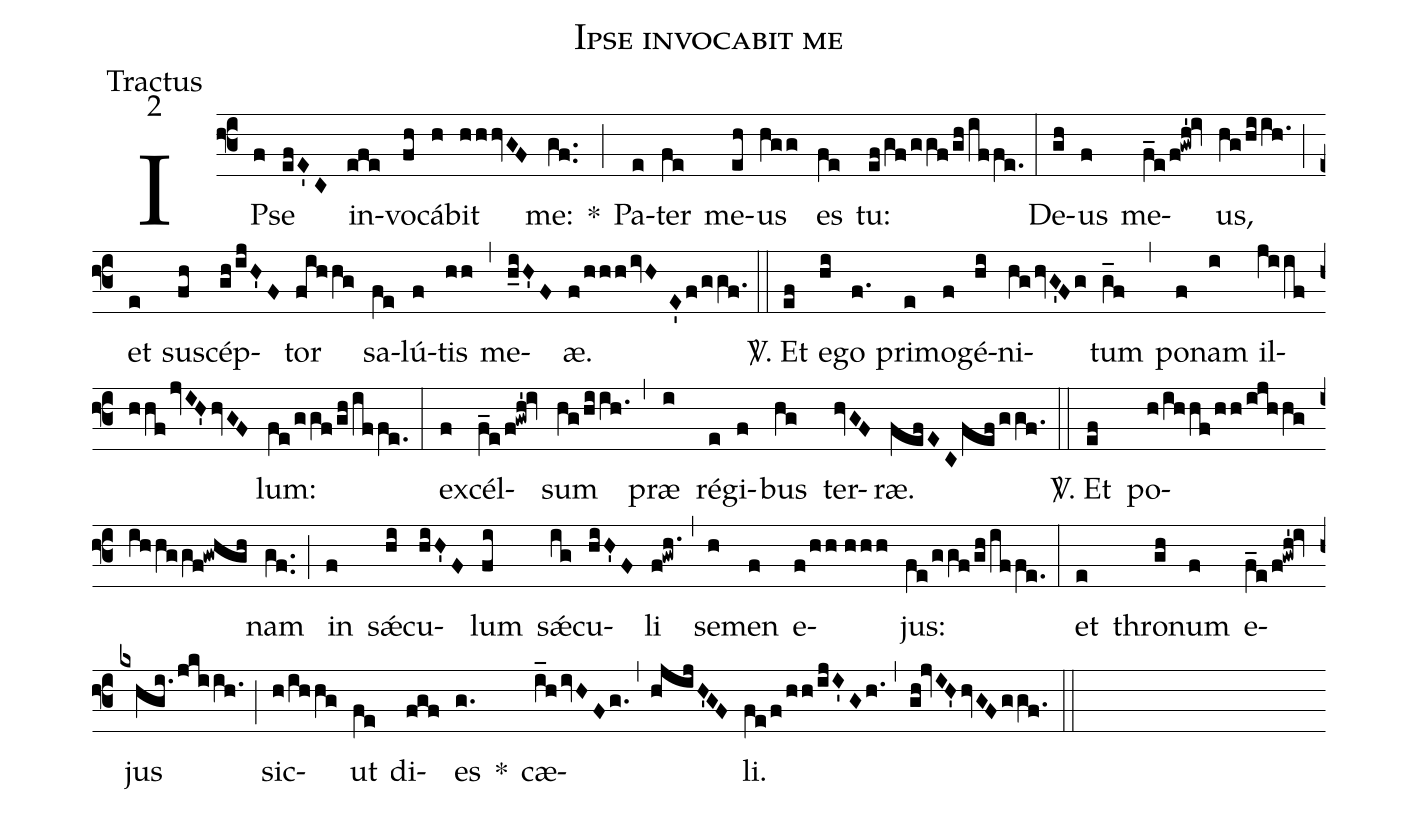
name: Ipse invocabit me;
office-part: Tractus;
mode: 2;
%%
(f3) IP(f)se(efE'C) in(efe)vo(fh)cá(h)bit(hhhvGF) me:(gf..) *(;) Pa(e)ter(fe) me(eh)us(hgg) es(fe) tu:(ef/gf/ggf/gh/iffe.) (:)
De(gh)us(f) me(f_e/f!gwh'!iv)us,(hg/hiih.) (;) et(e) su(fh)scép(gh/ijH'F)tor(fihhg) sa(fe)lú(f)tis(hh) (,) me(h_iH'F)æ.(f/hhhivHE'f/ggf.) (::)
<sp>V/</sp>. Et(ef) e(hi)go(f.) pri(e)mo(f)gé(hi)ni(hghvG'Fg)tum(g_f) (,) po(f)nam(i) il(jiif/hhf/jvIH'hvGF)lum:(fe/ggf/gh/iffe.) (:)
ex(f)cél(f_e/f!gwh'!iv)sum(hg/hiih.) (,) præ(i) ré(e)gi(f)bus(hg) ter(hvGF)ræ.(fefECfef/ggf.) (::)
<sp>V/</sp>. Et(ef) po(h/ihhf/hh/ijhhg/ihhggf!gwhgh)nam(gf..) (;) in(f) sǽ(hi)cu(hiH'F)lum(fi) sǽ(ig)cu(hiH'F)li(f!gwh.) (,) se(h)men(f) e(f/hh//hhh)jus:(fe/ggf/gh/iffe.) (:)
et(e) thro(gh)num(f) e(f_e/f!gwh'!iv)jus(kxhgi./jkiih.) (;) sic(h/ihhg)ut(fe) di(fgf)es(g.) *() cæ(i_hivHFg.,hjijH'GF)li.(fe/f/hh/ijI'Gh.) (,) (gh!jvIH'hvGFggf.) (::)
